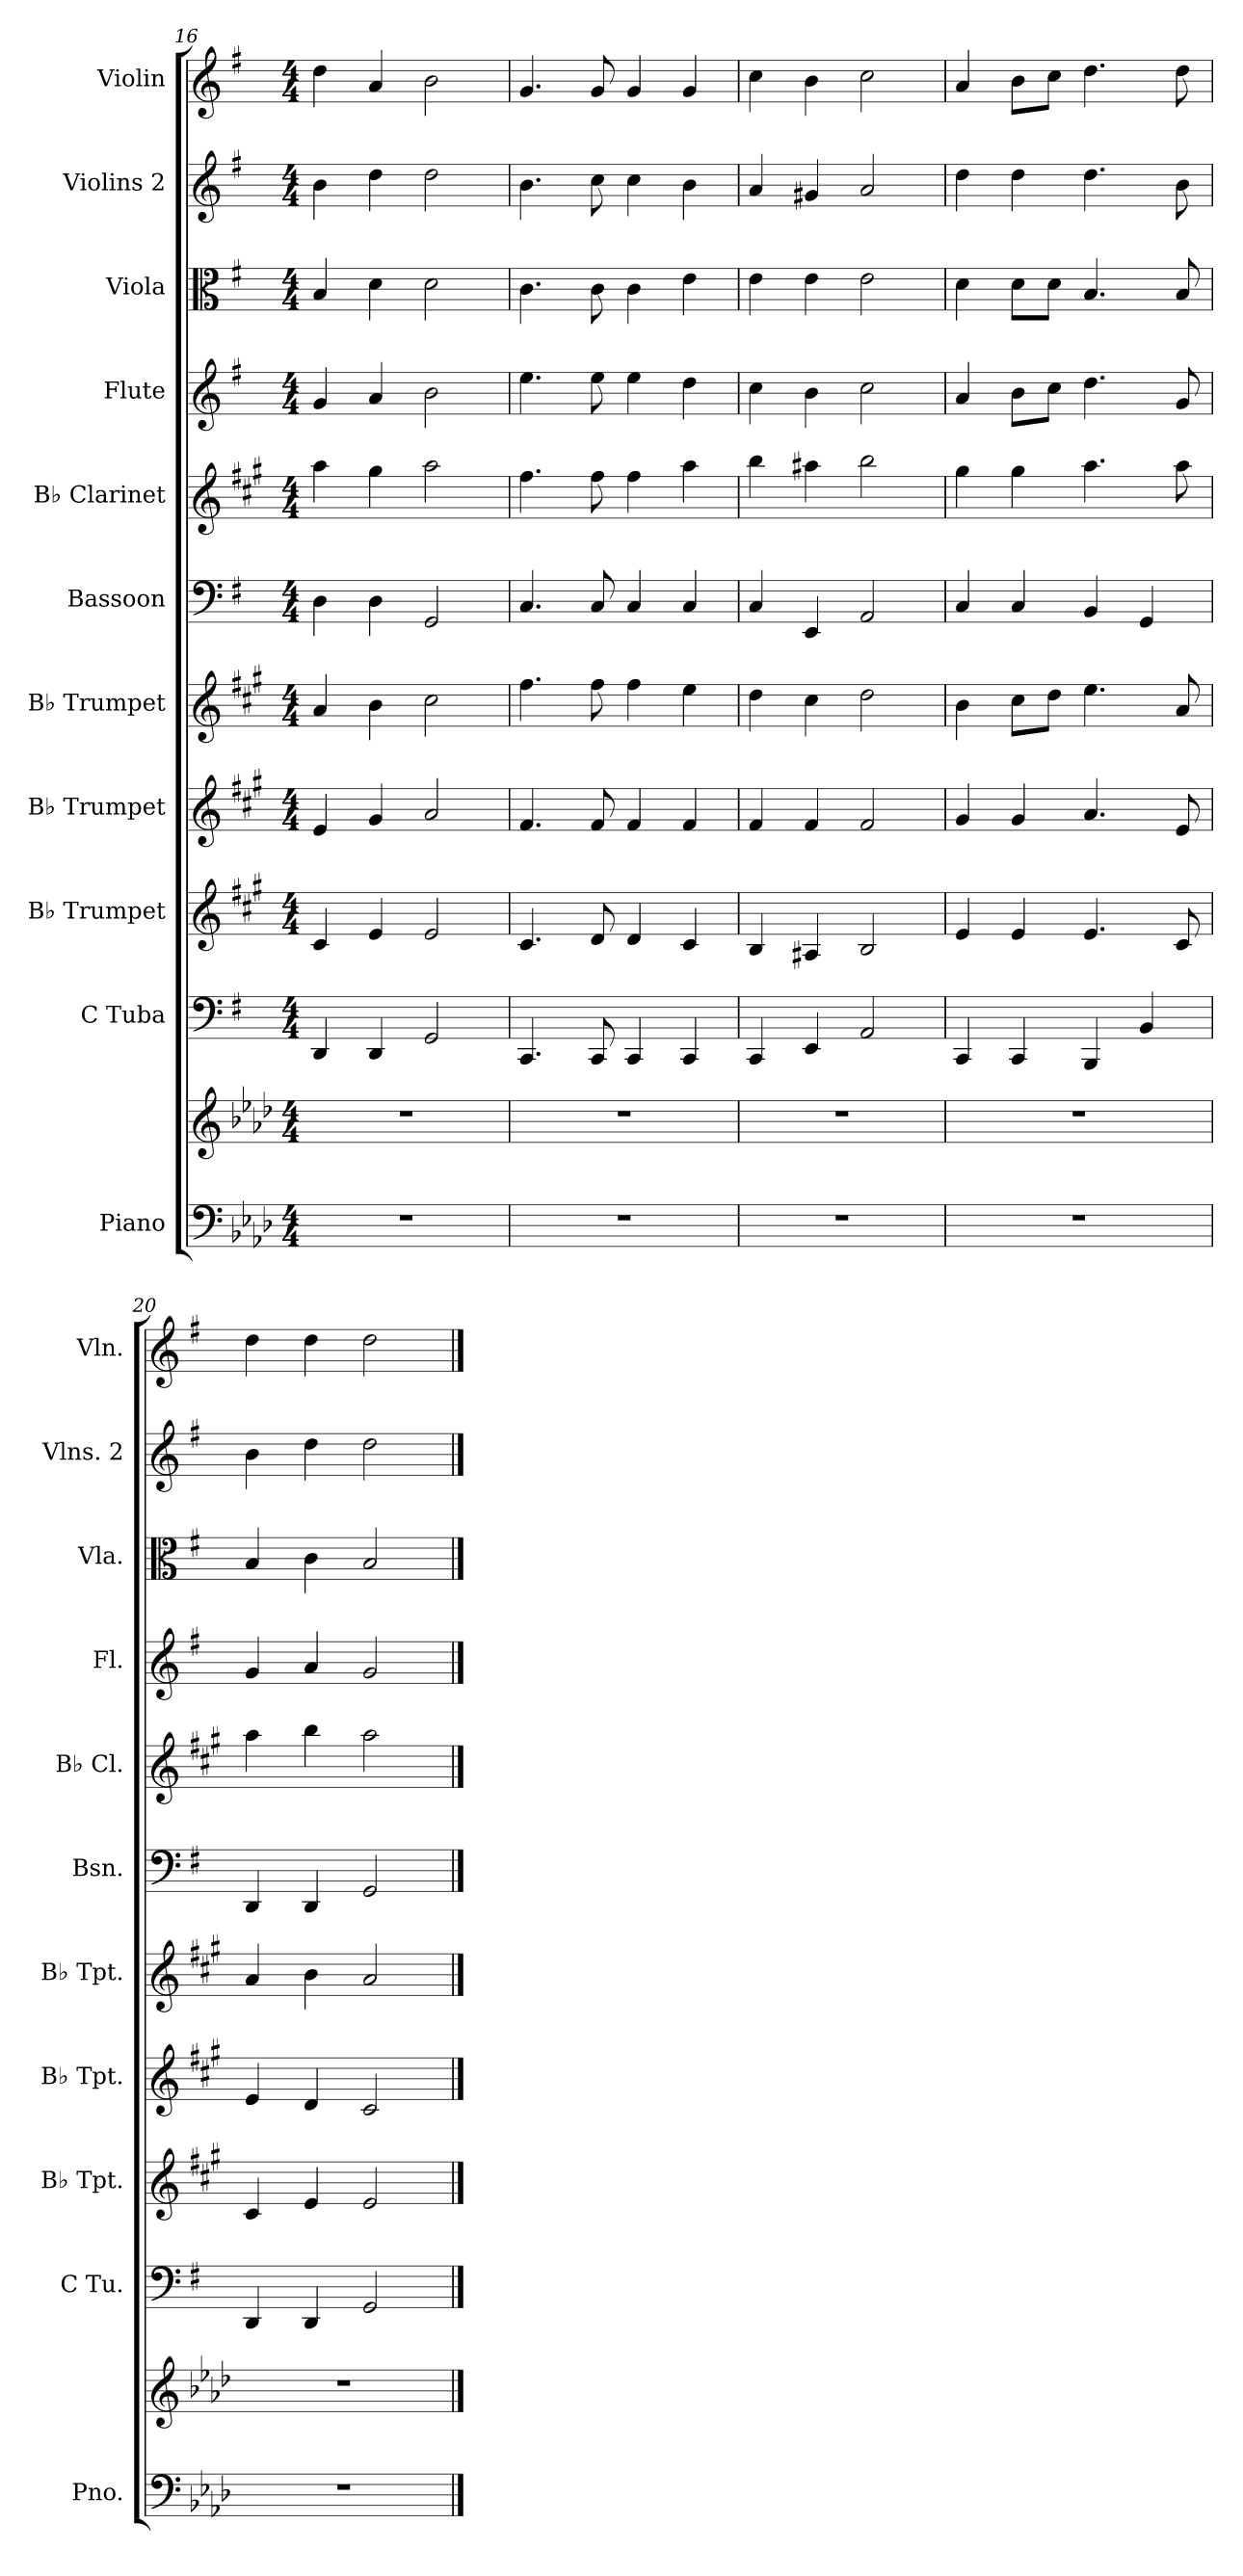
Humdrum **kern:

**kern	**kern	**kern	**kern	**kern	**kern	**kern	**kern	**kern	**kern	**kern	**kern
*part11	*part11	*part10	*part9	*part8	*part7	*part6	*part5	*part4	*part3	*part2	*part1
*staff12	*staff11	*staff10	*staff9	*staff8	*staff7	*staff6	*staff5	*staff4	*staff3	*staff2	*staff1
*I"Piano	*	*I"C Tuba	*I"B♭ Trumpet	*I"B♭ Trumpet	*I"B♭ Trumpet	*I"Bassoon	*I"B♭ Clarinet	*I"Flute	*I"Viola	*I"Violins 2	*I"Violin
*I'Pno.	*	*I'C Tu.	*I'B♭ Tpt.	*I'B♭ Tpt.	*I'B♭ Tpt.	*I'Bsn.	*I'B♭ Cl.	*I'Fl.	*I'Vla.	*I'Vlns. 2	*I'Vln.
*clefF4	*clefG2	*clefF4	*clefG2	*clefG2	*clefG2	*clefF4	*clefG2	*clefG2	*clefC3	*clefG2	*clefG2
*	*	*	*ITrd1c2	*ITrd1c2	*ITrd1c2	*	*ITrd1c2	*	*	*	*
*k[b-e-a-d-]	*k[b-e-a-d-]	*k[f#]	*k[f#]	*k[f#]	*k[f#]	*k[f#]	*k[f#]	*k[f#]	*k[f#]	*k[f#]	*k[f#]
*A-:	*A-:	*G:	*G:	*G:	*G:	*G:	*G:	*G:	*G:	*G:	*G:
*M4/4	*M4/4	*M4/4	*M4/4	*M4/4	*M4/4	*M4/4	*M4/4	*M4/4	*M4/4	*M4/4	*M4/4
=16	=16	=16	=16	=16	=16	=16	=16	=16	=16	=16	=16
1r	1r	4DD/	4B/	4d/	4g/	4D\	4gg\	4g/	4B/	4b\	4dd\
.	.	4DD/	4d/	4f#/	4a\	4D\	4ff#\	4a/	4d\	4dd\	4a/
.	.	2GG/	2d/	2g/	2b\	2GG/	2gg\	2b\	2d\	2dd\	2b\
=17	=17	=17	=17	=17	=17	=17	=17	=17	=17	=17	=17
1r	1r	4.CC/	4.B/	4.e/	4.ee\	4.C/	4.ee\	4.ee\	4.c\	4.b\	4.g/
.	.	8CC/	8c/	8e/	8ee\	8C/	8ee\	8ee\	8c\	8cc\	8g/
.	.	4CC/	4c/	4e/	4ee\	4C/	4ee\	4ee\	4c\	4cc\	4g/
.	.	4CC/	4B/	4e/	4dd\	4C/	4gg\	4dd\	4e\	4b\	4g/
=18	=18	=18	=18	=18	=18	=18	=18	=18	=18	=18	=18
1r	1r	4CC/	4A/	4e/	4cc\	4C/	4aa\	4cc\	4e\	4a/	4cc\
.	.	4EE/	4G#X/	4e/	4b\	4EE/	4gg#X\	4b\	4e\	4g#X/	4b\
.	.	2AA/	2A/	2e/	2cc\	2AA/	2aa\	2cc\	2e\	2a/	2cc\
=19	=19	=19	=19	=19	=19	=19	=19	=19	=19	=19	=19
1r	1r	4CC/	4d/	4f#/	4a\	4C/	4ff#\	4a/	4d\	4dd\	4a/
.	.	4CC/	4d/	4f#/	8b\L	4C/	4ff#\	8b\L	8d\L	4dd\	8b\L
.	.	.	.	.	8cc\J	.	.	8cc\J	8d\J	.	8cc\J
.	.	4BBB/	4.d/	4.g/	4.dd\	4BB/	4.gg\	4.dd\	4.B/	4.dd\	4.dd\
.	.	4BB/	.	.	.	4GG/	.	.	.	.	.
.	.	.	8B/	8d/	8g/	.	8gg\	8g/	8B/	8b\	8dd\
=20	=20	=20	=20	=20	=20	=20	=20	=20	=20	=20	=20
1r	1r	4DD/	4B/	4d/	4g/	4DD/	4gg\	4g/	4B/	4b\	4dd\
.	.	4DD/	4d/	4c/	4a\	4DD/	4aa\	4a/	4c\	4dd\	4dd\
.	.	2GG/	2d/	2B/	2g/	2GG/	2gg\	2g/	2B/	2dd\	2dd\
==	==	==	==	==	==	==	==	==	==	==	==
*-	*-	*-	*-	*-	*-	*-	*-	*-	*-	*-	*-
